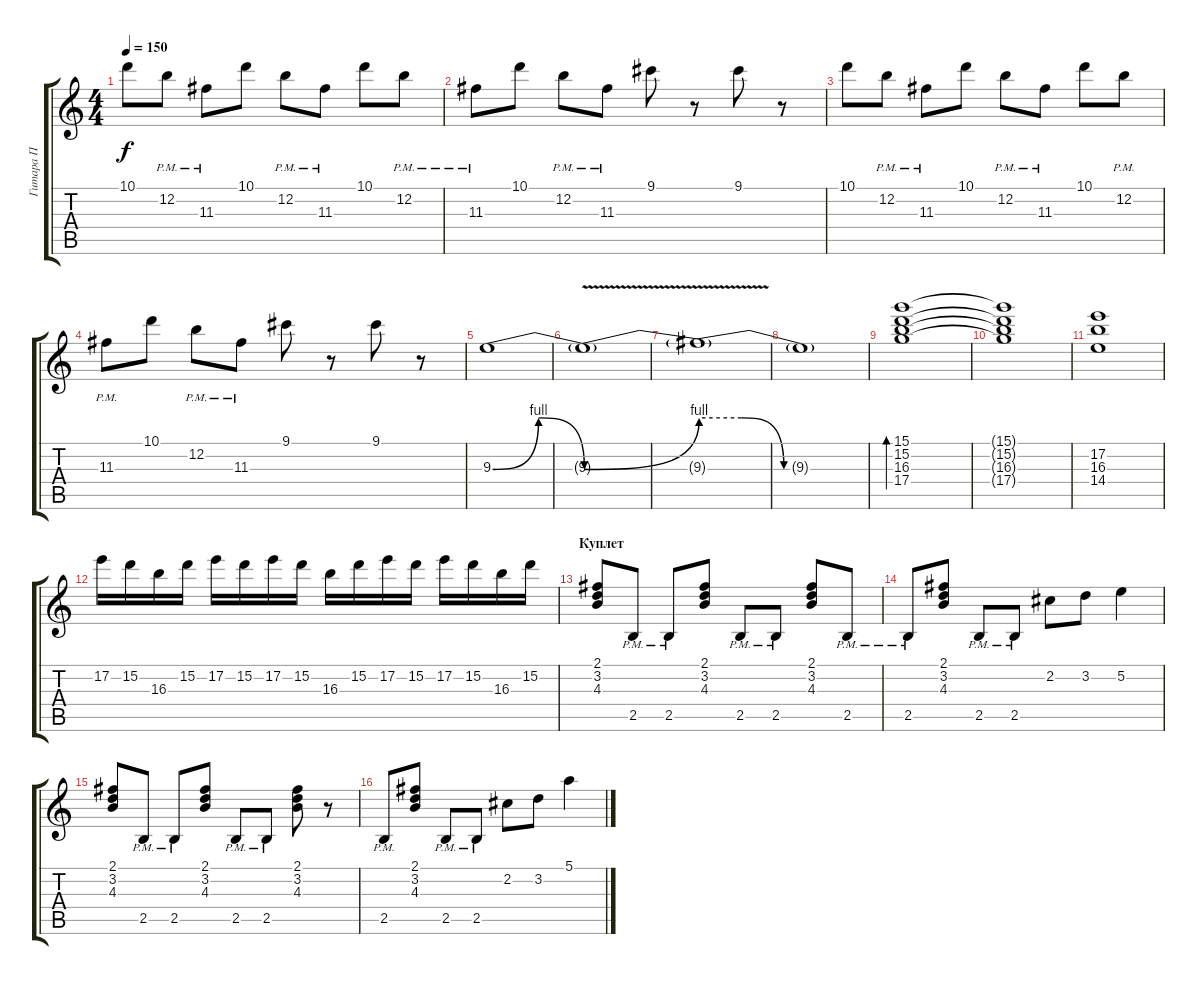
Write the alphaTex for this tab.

\track ("Гитара П" "Гитара П") {instrument distortionguitar}
\staff {score tabs}
\tuning (E4 B3 G3 D3 A2 E2) {hide}
\ts (4 4)
\tempo 150
\clef g2
\ks c
10.1.8{dy f} 12.2{pm}.8 11.3{pm}.8 10.1.8 12.2{pm}.8 11.3{pm}.8 10.1.8 12.2{pm}.8 |
11.3{pm}.8 10.1.8 12.2{pm}.8 11.3{pm}.8 9.1.8 r.8 9.1.8 r.8 |
10.1.8 12.2{pm}.8 11.3{pm}.8 10.1.8 12.2{pm}.8 11.3{pm}.8 10.1.8 12.2{pm}.8 |
11.3{pm}.8 10.1.8 12.2{pm}.8 11.3{pm}.8 9.1.8 r.8 9.1.8 r.8 |
9.3{be (bendrelease 0 0 30 4 45 4 60 0)}.1 |
9.3{be (bend 0 0 60 4) v t}.1 |
9.3{be (custom 0 4 15 4 30 0 60 0) t}.1 |
9.3{t}.1 |
(15.1 15.2 16.3 17.4).1{bd 480} |
(15.1{t} 15.2{t} 16.3{t} 17.4{t}).1 |
(17.2 16.3 14.4).1 |
17.2.16 15.2.16 16.3.16 15.2.16 17.2.16 15.2.16 17.2.16 15.2.16 16.3.16 15.2.16 17.2.16 15.2.16 17.2.16 15.2.16 16.3.16 15.2.16 |
\section ("" "Куплет")
(2.1 3.2 4.3).8 2.5{pm}.8 2.5{pm}.8 (2.1 3.2 4.3).8 2.5{pm}.8 2.5{pm}.8 (2.1 3.2 4.3).8 2.5{pm}.8 |
2.5{pm}.8 (2.1 3.2 4.3).8 2.5{pm}.8 2.5{pm}.8 2.2.8 3.2.8 5.2.4 |
(2.1 3.2 4.3).8 2.5{pm}.8 2.5{pm}.8 (2.1 3.2 4.3).8 2.5{pm}.8 2.5{pm}.8 (2.1 3.2 4.3).8 r.8 |
2.5{pm}.8 (2.1 3.2 4.3).8 2.5{pm}.8 2.5{pm}.8 2.2.8 3.2.8 5.1.4
